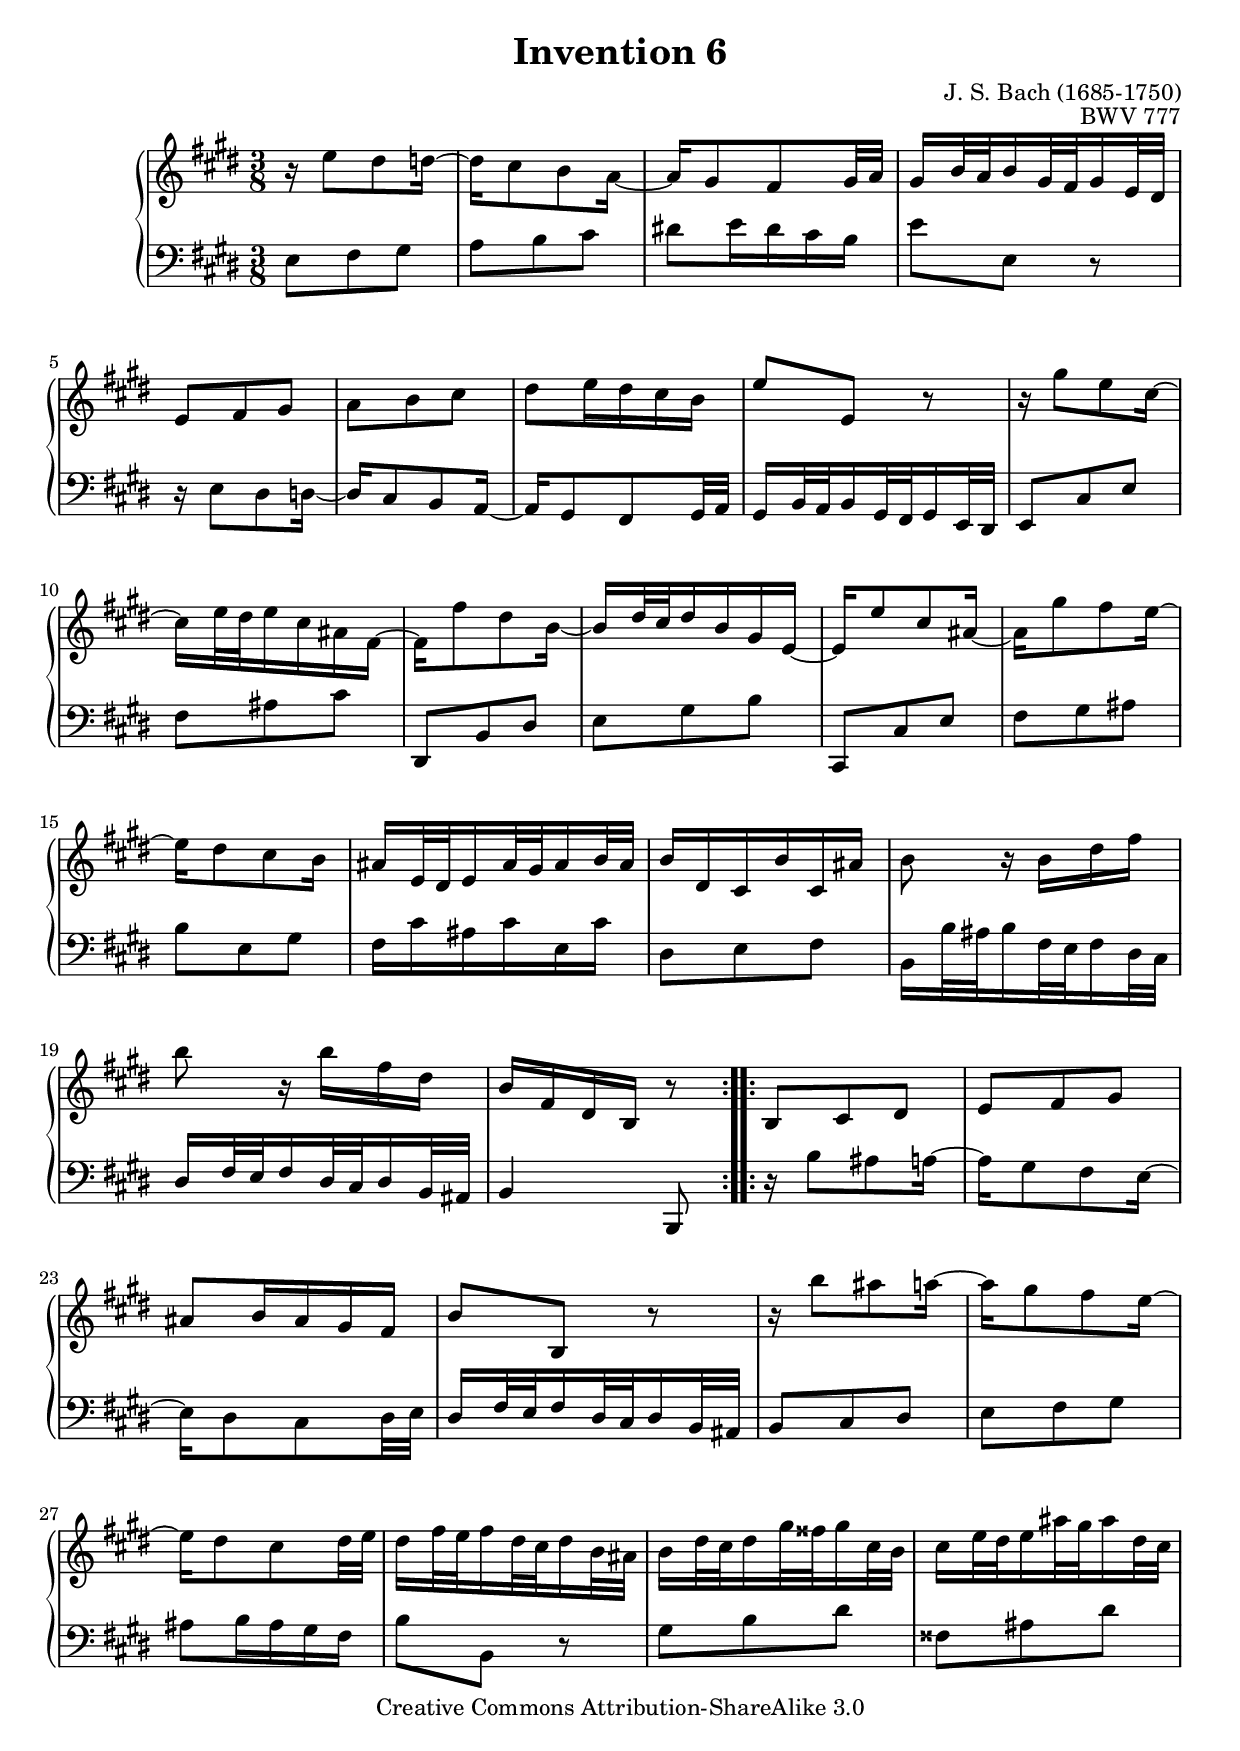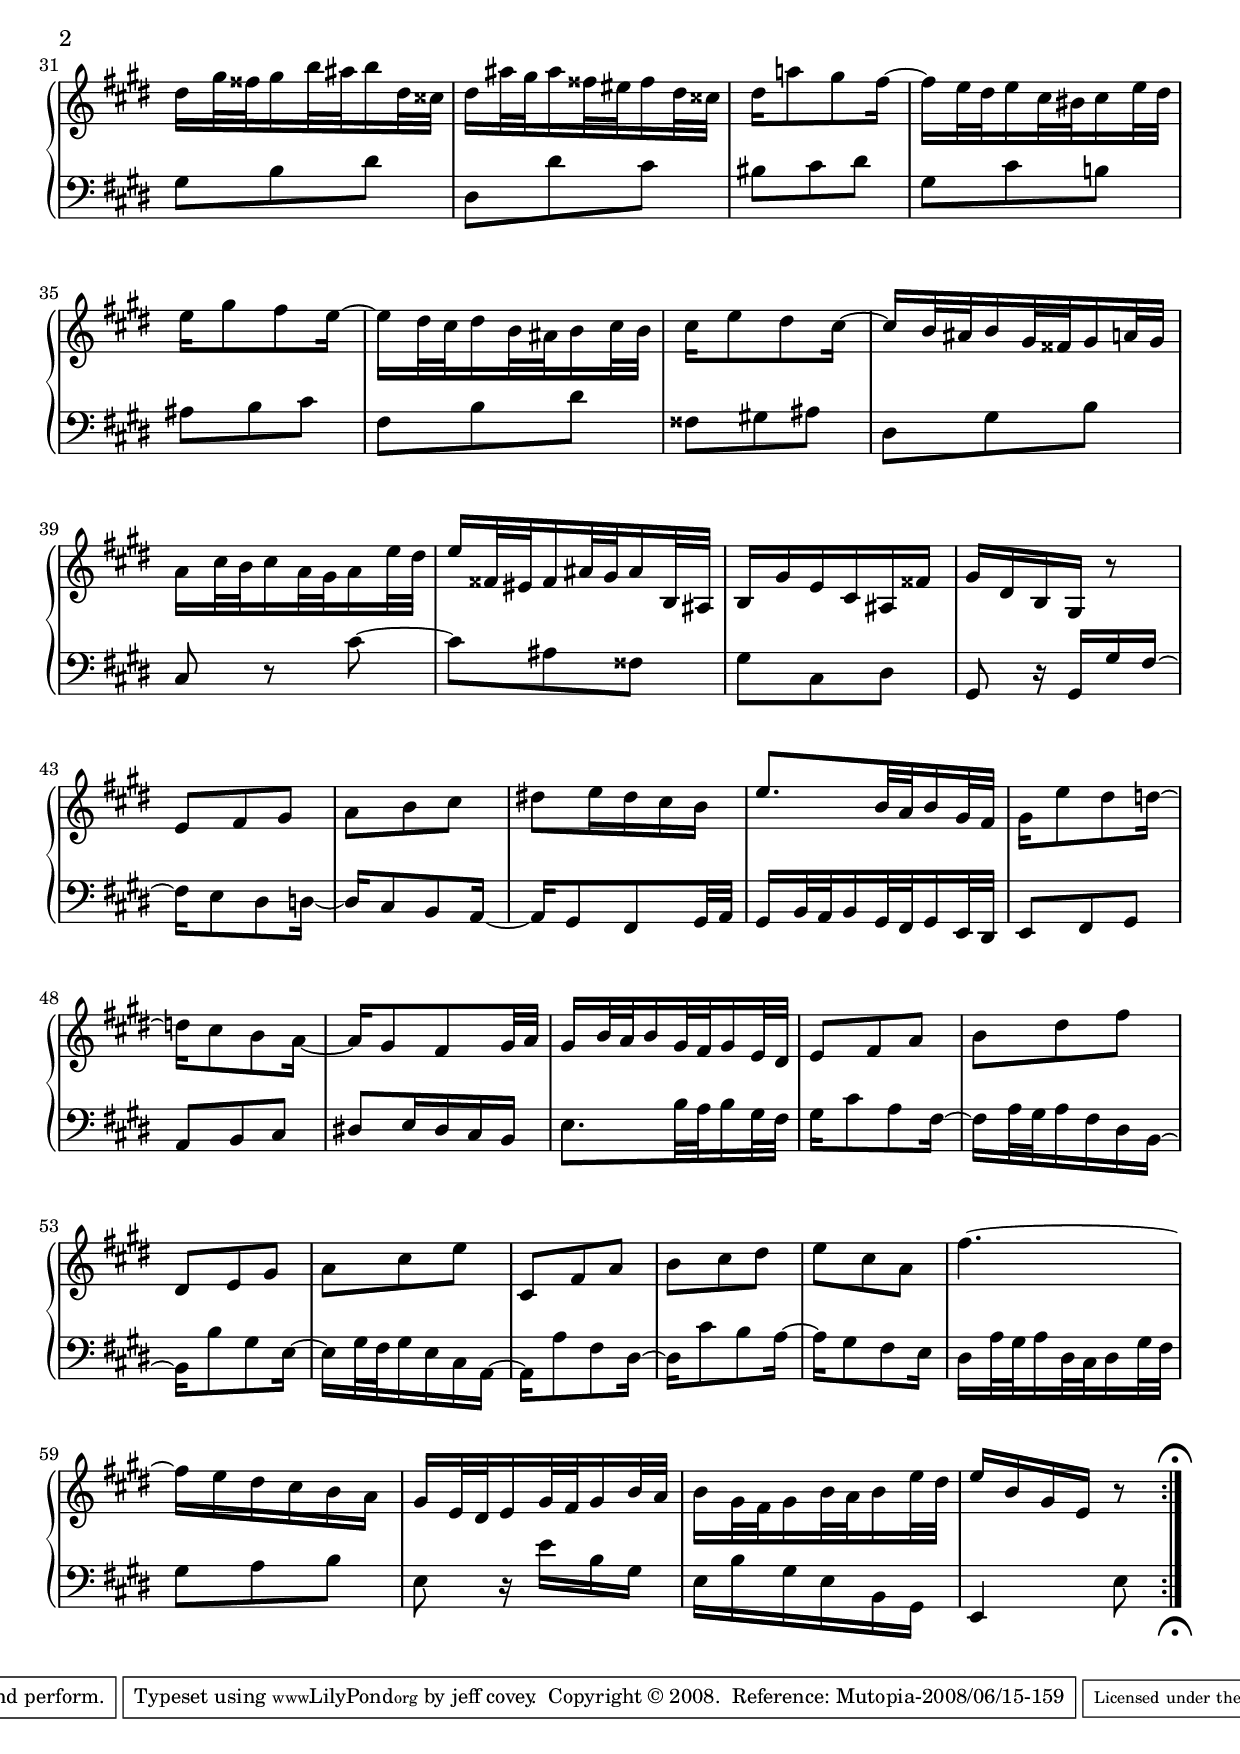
\header {
   title             = "Invention 6"
   composer          = "J. S. Bach (1685-1750)"
   opus              = "BWV 777"
   
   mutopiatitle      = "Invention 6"
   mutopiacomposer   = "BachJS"
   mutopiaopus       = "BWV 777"
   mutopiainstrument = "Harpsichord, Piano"
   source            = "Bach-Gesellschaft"
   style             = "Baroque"
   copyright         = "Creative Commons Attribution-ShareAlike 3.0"
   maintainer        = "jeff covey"
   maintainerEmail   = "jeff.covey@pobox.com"
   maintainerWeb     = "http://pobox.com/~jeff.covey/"
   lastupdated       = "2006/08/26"
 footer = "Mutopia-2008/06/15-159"
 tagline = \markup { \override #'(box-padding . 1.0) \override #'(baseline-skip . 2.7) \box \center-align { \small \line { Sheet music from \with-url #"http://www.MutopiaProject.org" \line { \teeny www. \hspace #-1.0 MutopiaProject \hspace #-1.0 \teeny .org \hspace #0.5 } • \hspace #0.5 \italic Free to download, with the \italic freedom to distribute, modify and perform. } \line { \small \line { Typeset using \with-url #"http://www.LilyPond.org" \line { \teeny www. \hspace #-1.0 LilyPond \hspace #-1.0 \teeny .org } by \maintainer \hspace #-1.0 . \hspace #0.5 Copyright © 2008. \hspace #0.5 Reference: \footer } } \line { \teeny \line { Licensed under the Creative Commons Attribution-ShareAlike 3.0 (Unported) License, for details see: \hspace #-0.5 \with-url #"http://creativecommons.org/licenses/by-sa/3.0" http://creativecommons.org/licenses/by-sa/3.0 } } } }
}

\version "2.11.46"

global =  { \key e \major \time 3/8 }

voiceOne =
\relative c'' {
   
   \repeat volta 2 {
      r16  e8[ dis d16] ~                                            | % 1
      d[ cis8 b a16] ~                                               | % 2
      a16[ gis8 fis gis32 a]                                         | % 3
      gis16[ b32 a b16 gis32 fis gis16 e32 dis]                      | % 4
      e8[ fis gis]                                                   | % 5
      a[ b cis]                                                      | % 6
      dis[ e16 dis cis b]                                            | % 7
      e8[ e,] r                                                      | % 8
      r16  gis'8[ e cis16] ~                                         | % 9
      cis[ e32 dis e16 cis ais fis] ~                                | % 10
      fis[ fis'8 dis b16] ~                                          | % 11
      b[   dis32 cis dis16 b gis e] ~                                | % 12
      e16[ e'8 cis ais16] ~                                          | % 13
      ais[ gis'8 fis e16] ~                                          | % 14
      e[ dis8 cis b16]                                               | % 15
      ais16[ e32 dis e16 ais32 gis ais16 b32 ais]                    | % 16
      b16[ dis, cis b' cis, ais']                                    | % 17
      b8 r16  b[ dis fis]                                            | % 18
      b8 r16  b[ fis dis]                                            | % 19
      b[ fis dis b] r8                                               | % 20
   }
   
   \repeat volta 2 {
      b8[ cis dis]                                                   | % 21
      e[ fis gis]                                                    | % 22
      ais[ b16 ais gis fis]                                          | % 23
      b8[ b,] r                                                      | % 24
      r16  b''8[ ais a16] ~                                          | % 25
      a[ gis8 fis e16] ~                                             | % 26
      e[ dis8 cis dis32 e]                                           | % 27
      dis16[ fis32 e fis16 dis32 cis dis16 b32 ais]                  | % 28
      b16[   dis32  cis   dis16  gis32   fisis gis16   cis,32 b   ]  | % 29
      cis16[ e32    dis   e16    ais32   gis   ais16   dis,32 cis ]  | % 30
      dis16[ gis32  fisis gis16  b32     ais   b16     dis,32 cisis] | % 31
      dis16[ ais'32 gis   ais16  fisis32 eis   fisis16 dis32  cisis] | % 32
      dis16[ a'!8  gis fis16] ~                                      | % 33
      fis[ e32   dis e16   cis32 bis  cis16  e32   dis]              | % 34
      e16[   gis8 fis e16]   ~                                       | % 35
      e[   dis32 cis dis16 b32   ais  b16    cis32 b  ]              | % 36
      cis16[ e8   dis cis16] ~                                       | % 37
      cis[ b32   ais b16   gis32 fisis gis16 a32   gis]              | % 38
      a16[ cis32    b   cis16   a32   gis a16   e'32 dis]            | % 39
      e16[ fisis,32 eis fisis16 ais32 gis ais16 b,32 ais]            | % 40
      b16[ gis' e cis ais fisis']                                    | % 41
      gis[ dis b gis] r8                                             | % 42
      e'8[ fis gis]                                                  | % 43
      a[ b cis]                                                      | % 44
      dis![ e16 dis cis b]                                           | % 45
      e8.[ b32 a b16 gis32 fis]                                      | % 46
      gis16[ e'8 dis d16] ~                                          | % 47
      d[ cis8 b a16] ~                                               | % 48
      a[ gis8 fis gis32 a]                                           | % 49
      gis16[ b32 a b16 gis32 fis gis16 e32 dis]                      | % 50
      e8[ fis a]                                                     | % 51
      b[ dis fis]                                                    | % 52
      dis,[ e gis]                                                   | % 53
      a[ cis e]                                                      | % 54
      cis,[ fis a]                                                   | % 55
      b[ cis dis]                                                    | % 56
      e[ cis a]                                                      | % 57
      fis'4. ~                                                       | % 58
      fis16[ e dis cis b a]                                          | % 59
      gis16[ e32   dis e16   gis32 fis gis16 b32 a  ]                | % 60
      b16[   gis32 fis gis16 b32   a   b16   e32 dis]                | % 61
      e16[ b gis e] r8                                               | % 62
      \override Score.RehearsalMark   #'break-visibility = #begin-of-line-invisible
      \mark \markup { \musicglyph #"scripts.ufermata" }
   }
}

voiceTwo =
\relative c {
   \clef "bass"
   
   \repeat volta 2 {
      e8[ fis gis]                                                   | % 1
      a[ b cis]                                                      | % 2
      dis![ e16 dis cis b]                                           | % 3
      e8[ e,] r                                                      | % 4
      r16  e8[ dis d16] ~                                            | % 5
      d[ cis8 b a16] ~                                               | % 6
      a16[ gis8 fis gis32 a]                                         | % 7
      gis16[ b32 a b16 gis32 fis gis16 e32 dis]                      | % 8
      e8[ cis' e]                                                    | % 9
      fis[ ais cis]                                                  | % 10
      dis,,[ b' dis]                                                 | % 11
      e[ gis b]                                                      | % 12
      cis,,[ cis' e]                                                 | % 13
      fis[ gis ais]                                                  | % 14
      b[ e, gis]                                                     | % 15
      fis16[ cis' ais cis e, cis']                                   | % 16
      dis,8[ e fis]                                                  | % 17
      b,16[  b'32  ais b16   fis32 e   fis16 dis32 cis]              | % 18
      dis16[ fis32 e   fis16 dis32 cis dis16 b32 ais]                | % 19
      b4 b,8                                                         | % 20
   }
   
   \repeat volta 2 {
      r16  b''8[ ais a16] ~                                          | % 21
      a[ gis8 fis e16] ~                                             | % 22
      e[ dis8 cis dis32 e]                                           | % 23
      dis16[ fis32 e fis16 dis32 cis dis16 b32 ais]                  | % 24
      b8[ cis dis]                                                   | % 25
      e[ fis gis]                                                    | % 26
      ais[ b16 ais gis fis]                                          | % 27
      b8[ b,] r                                                      | % 28
      gis'[ b dis]                                                   | % 29
      fisis,[ ais dis]                                               | % 30
      gis,[ b dis]                                                   | % 31
      dis,[ dis' cis]                                                | % 32
      bis[ cis dis]                                                  | % 33
      gis,[ cis b!]                                                  | % 34
      ais[ b cis]                                                    | % 35
      fis,[ b dis   ]                                                | % 36
      fisis,[ gis! ais]                                              | % 37
      dis,[ gis b ]                                                  | % 38
      cis, r cis' ~                                                  | % 39
      cis[ ais fisis]                                                | % 40
      gis[ cis, dis]                                                 | % 41
      gis, r16  gis[ gis' fis] ~                                     | % 42
      fis16[ e8 dis d16] ~                                           | % 43
      d[ cis8 b a16] ~                                               | % 44
      a[ gis8 fis gis32 a]                                           | % 45
      gis16[ b32 a b16 gis32 fis gis16 e32 dis]                      | % 46
      e8[ fis gis]                                                   | % 47
      a[ b cis]                                                      | % 48
      dis![ e16 dis cis b]                                           | % 49
      e8.[ b'32 a b16 gis32 fis]                                     | % 50
      gis16[ cis8 a fis16] ~                                         | % 51
      fis[ a32 gis a16 fis dis b] ~                                  | % 52
      b[ b'8 gis e16] ~                                              | % 53
      e[ gis32 fis gis16 e cis a] ~                                  | % 54
      a16[ a'8 fis dis16] ~                                          | % 55
      dis[ cis'8 b a16] ~                                            | % 56
      a[ gis8 fis e16]                                               | % 57
      dis16[ a'32 gis a16 dis,32 cis dis16 gis32 fis]                | % 58
      gis8[ a b]                                                     | % 59
      e, r16  e'[ b gis]                                             | % 60
      e[ b' gis e b gis]                                             | % 61
      e4 e'8                                                         | % 62
      \override Staff.RehearsalMark   #'direction = #-1
      \mark \markup { \musicglyph #"scripts.dfermata" }
   }
}

\score {
   \context GrandStaff <<
      \context Staff = "one" <<
         \voiceOne
         \global
      >>
      \context Staff = "two" <<
         \voiceTwo
         \global
      >>
   >>
   
   \layout{
      \context{\Score \remove   "Mark_engraver" }
      \context{\Staff \consists "Mark_engraver" }
   }
   
  \midi {
    \context {
      \Score
      tempoWholesPerMinute = #(ly:make-moment 80 8)
      }
    }


}

%{
   changes by Urs Metzger, 2005/12/25
   version 2.6.0 => 2.6.4
   voiceone, bar 17: 4th 16th dis => b
%}
